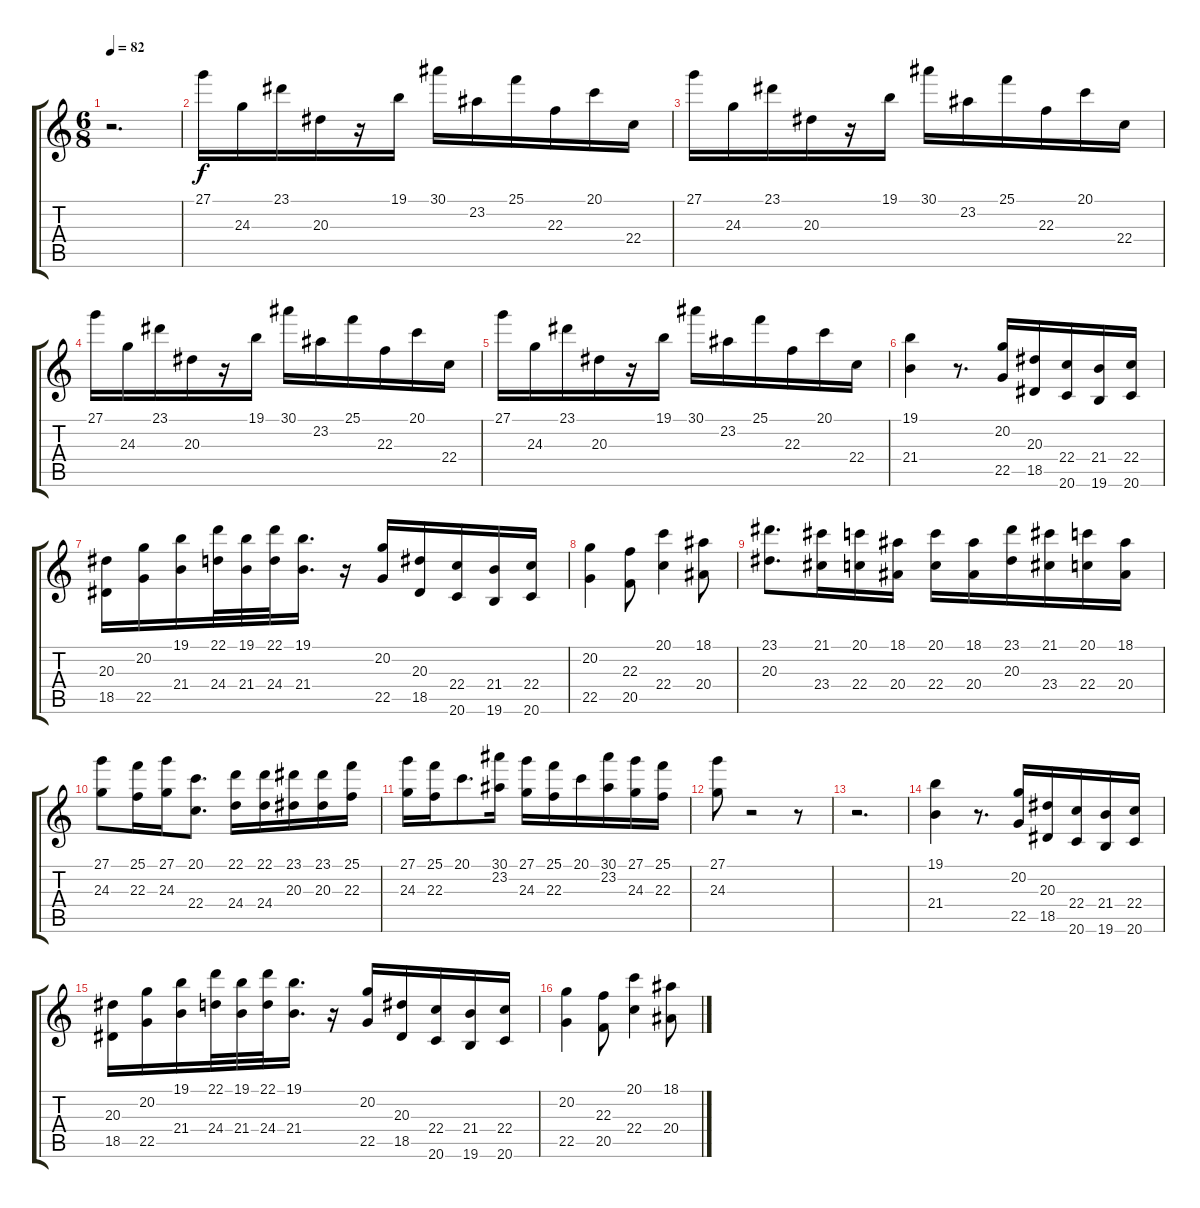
\track "" {instrument tremolostrings}
\staff {score tabs}
\tuning (E4 B3 G3 D3 A2 E2) {hide}
\ts (6 8)
\tempo 82
\clef g2
\ks c
r.2{d dy f instrument tremolostrings} |
27.1.16 24.3.16 23.1.16 20.3.16 r.16 19.1.16 30.1.16 23.2.16 25.1.16 22.3.16 20.1.16 22.4.16 |
27.1.16 24.3.16 23.1.16 20.3.16 r.16 19.1.16 30.1.16 23.2.16 25.1.16 22.3.16 20.1.16 22.4.16 |
27.1.16 24.3.16 23.1.16 20.3.16 r.16 19.1.16 30.1.16 23.2.16 25.1.16 22.3.16 20.1.16 22.4.16 |
27.1.16 24.3.16 23.1.16 20.3.16 r.16 19.1.16 30.1.16 23.2.16 25.1.16 22.3.16 20.1.16 22.4.16 |
(19.1 21.4).4{volume 14} r.8{d} (20.2 22.5).16 (20.3 18.5).16 (22.4 20.6).16 (21.4 19.6).16 (22.4 20.6).16 |
(20.3 18.5).16 (20.2 22.5).16 (19.1 21.4).16 (22.1 24.4).32 (19.1 21.4).32 (22.1 24.4).32 (19.1 21.4).16{d} r.16 (20.2 22.5).16 (20.3 18.5).16 (22.4 20.6).16 (21.4 19.6).16 (22.4 20.6).16 |
(20.2 22.5).4 (22.3 20.5).8 (20.1 22.4).4 (18.1 20.4).8 |
(23.1 20.3).8{d} (21.1 23.4).16 (20.1 22.4).16 (18.1 20.4).16 (20.1 22.4).16 (18.1 20.4).16 (23.1 20.3).16 (21.1 23.4).16 (20.1 22.4).16 (18.1 20.4).16 |
(27.1 24.3).8 (25.1 22.3).16 (27.1 24.3).16 (20.1 22.4).8{d} (22.1 24.4).16 (22.1 24.4).16 (23.1 20.3).16 (23.1 20.3).16 (25.1 22.3).16 |
(27.1 24.3).16 (25.1 22.3).16 20.1.8{d} (30.1 23.2).16 (27.1 24.3).16 (25.1 22.3).16 20.1.16 (30.1 23.2).16 (27.1 24.3).16 (25.1 22.3).16 |
(27.1 24.3).8 r.2 r.8 |
r.2{d} |
(19.1 21.4).4 r.8{d} (20.2 22.5).16 (20.3 18.5).16 (22.4 20.6).16 (21.4 19.6).16 (22.4 20.6).16 |
(20.3 18.5).16 (20.2 22.5).16 (19.1 21.4).16 (22.1 24.4).32 (19.1 21.4).32 (22.1 24.4).32 (19.1 21.4).16{d} r.16 (20.2 22.5).16 (20.3 18.5).16 (22.4 20.6).16 (21.4 19.6).16 (22.4 20.6).16 |
(20.2 22.5).4 (22.3 20.5).8 (20.1 22.4).4 (18.1 20.4).8
